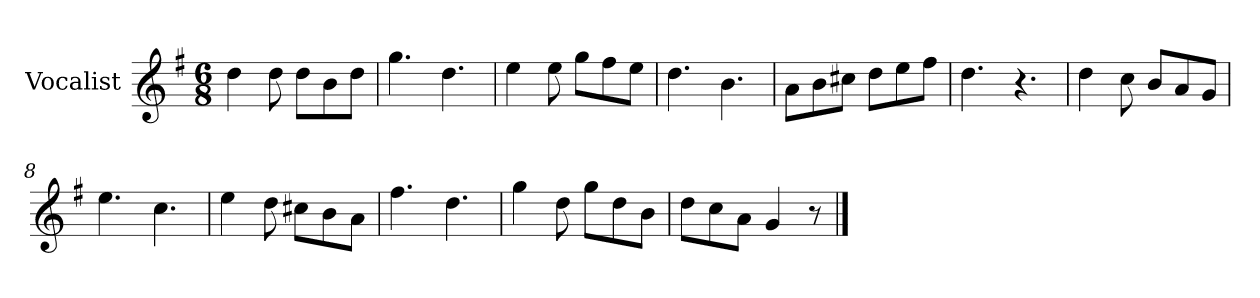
**kern
*part1
*staff1
*I"Vocalist
*k[f#]
*G:
*M6/8
=1
4dd
8dd
8ddL
8b
8ddJ
=2
4.gg
4.dd
=3
4ee
8ee
8ggL
8ff#
8eeJ
=4
4.dd
4.b
=5
8aL
8b
8cc#XJ
8ddL
8ee
8ff#J
=6
4.dd
4.r
=7
4dd
8cc
8bL
8a
8gJ
=8
4.ee
4.cc
=9
4ee
8dd
8cc#XL
8b
8aJ
=10
4.ff#
4.dd
=11
4gg
8dd
8ggL
8dd
8bJ
=12
8ddL
8cc
8aJ
4g
8r
==
*-
